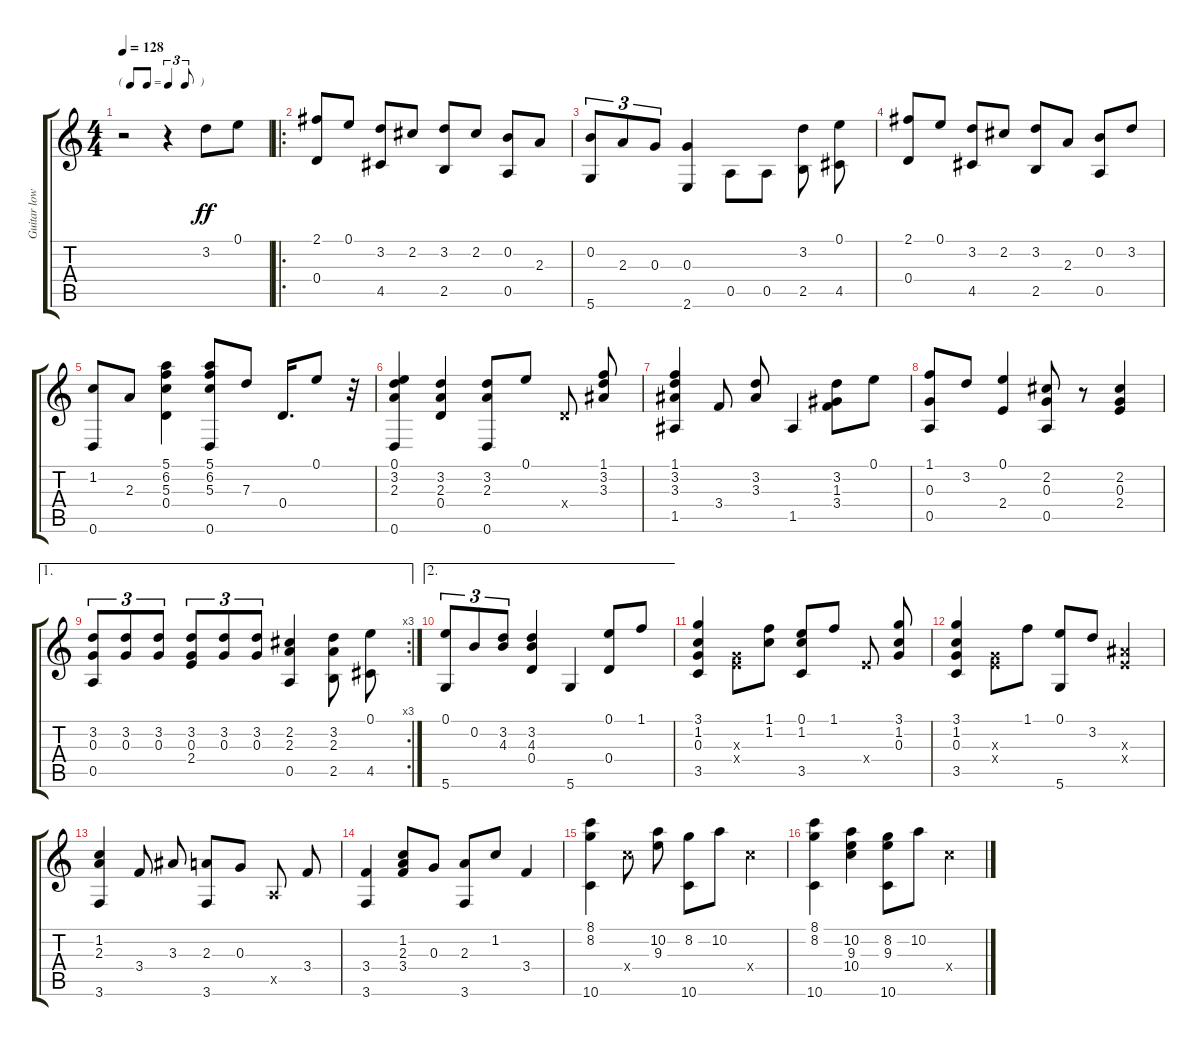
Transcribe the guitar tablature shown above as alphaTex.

\track ("Guitar low D" "Guitar low") {instrument acousticguitarsteel}
\staff {score tabs}
\tuning (E4 B3 G3 D3 A2 D2) {hide}
\ts (4 4)
\tf triplet8th
\tempo 128
\clef g2
\ks c
r.2{dy ff instrument acousticguitarsteel} r.4 3.2.8 0.1.8 |
\ro
(2.1 0.4).8 0.1.8 (3.2 4.5).8 2.2.8 (3.2 2.5).8 2.2.8 (0.2 0.5).8 2.3.8 |
(0.2 5.6).8{tu (3 2)} 2.3.8{tu (3 2)} 0.3.8{tu (3 2) beam split} (0.3 2.6).4{beam Up beam split} 0.5.8{beam Down} 0.5.8{beam Down} (3.2 2.5).8{beam Down beam split} (0.1 4.5).8{beam Down} |
(2.1 0.4).8 0.1.8 (3.2 4.5).8 2.2.8 (3.2 2.5).8 2.3.8 (0.2 0.5).8 3.2.8 |
(1.2 0.6).8 2.3.8 (5.1 6.2 5.3 0.4).4 (5.1 6.2 5.3 0.6).8 7.3.8 0.4.16{d} 0.1.8 r.32 |
(0.1 3.2 2.3 0.6).4{beam Up beam split} (3.2 2.3 0.4).4{beam Up beam split} (3.2 2.3 0.6).8 0.1.8 0.4{x}.8{beam split} (1.1 3.2 3.3).8{beam Up} |
(1.1 3.2 3.3 1.5).4{beam Up beam split} 3.4.8{beam split} (3.2 3.3).8{beam Up beam split} 1.5.4 (3.2 1.3 3.4).8 0.1.8 |
(1.1 0.3 0.5).8 3.2.8 (0.1 2.4).4{beam split} (2.2 0.3 0.5).8{beam Up} r.8{beam split} (2.2 0.3 2.4).4{beam Up} |
\ae 1
\rc 3
(3.2 0.3 0.5).8{tu (3 2)} (3.2 0.3).8{tu (3 2)} (3.2 0.3).8{tu (3 2)} (3.2 0.3 2.4).8{tu (3 2)} (3.2 0.3).8{tu (3 2)} (3.2 0.3).8{tu (3 2) beam split} (2.2 2.3 0.5).4{beam Up beam split} (3.2 2.3 2.5).8{beam Down beam split} (0.1 4.5).8{beam Down} |
\ae 2
(0.1 5.6).8{tu (3 2)} 0.2.8{tu (3 2)} (3.2 4.3).8{tu (3 2) beam split} (3.2 4.3 0.4).4{beam Up beam split} 5.6.4 (0.1 0.4).8 1.1.8 |
(3.1 1.2 0.3 3.5).4{beam Up beam split} (0.3{x} 2.4{x}).8 (1.1 1.2).8 (0.1 1.2 3.5).8 1.1.8 2.4{x}.8{beam split} (3.1 1.2 0.3).8{beam Up} |
(3.1 1.2 0.3 3.5).4{beam Up beam split} (0.3{x} 2.4{x}).8 1.1.8 (0.1 5.6).8 3.2.8{beam split} (3.3{x} 2.4{x}).4{beam Up} |
(1.2 2.3 3.6).4{beam Up beam split} 3.4.8{beam split} 3.3.8{beam Up beam split} (2.3 3.6).8 0.3.8 0.5{x}.8{beam split} 3.4.8{beam Up} |
(3.4 3.6).4{beam Up beam split} (1.2 2.3 3.4).8 0.3.8 (2.3 3.6).8 1.2.8 3.4.4 |
(8.1 8.2 10.6).4{beam split} 10.4{x}.8{beam Down beam split} (10.2 9.3).8 (8.2 10.6).8 10.2.8{beam split} 10.4{x}.4{beam Down} |
(8.1 8.2 10.6).4{beam split} (10.2 9.3 10.4).4{beam Down beam split} (8.2 9.3 10.6).8 10.2.8{beam split} 10.4{x}.4{beam Down}
